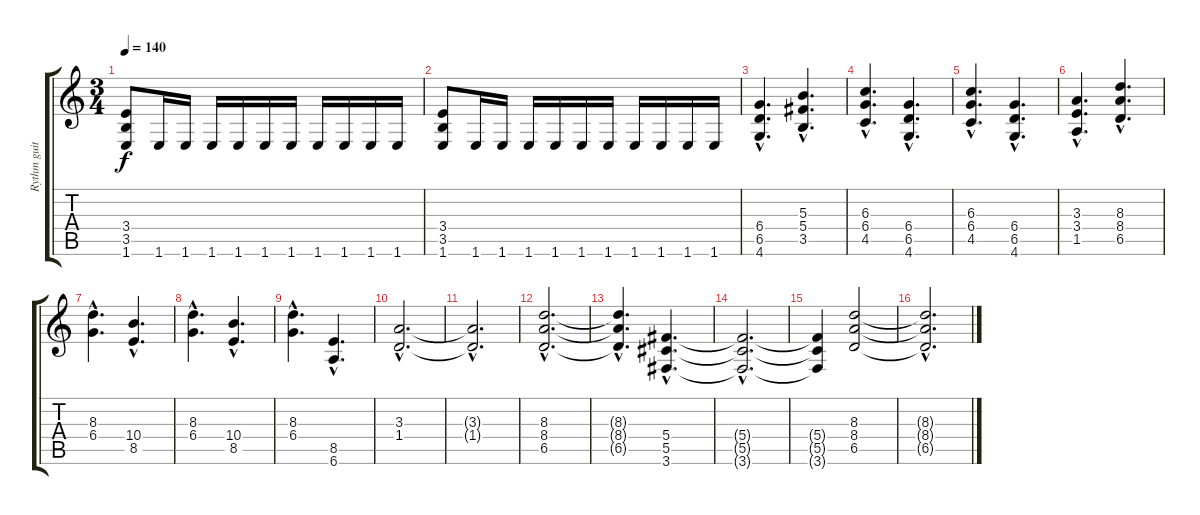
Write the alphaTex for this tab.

\track ("Rythm guitar" "Rythm guit") {instrument distortionguitar}
\staff {score tabs}
\tuning (Eb4 Bb3 Gb3 Db3 Ab2 Eb2) {hide}
\ts (3 4)
\tempo 140
\clef g2
\ks c
(3.4 3.5 1.6).8{dy f} 1.6.16 1.6.16 1.6.16 1.6.16 1.6.16 1.6.16 1.6.16 1.6.16 1.6.16 1.6.16 |
(3.4 3.5 1.6).8 1.6.16 1.6.16 1.6.16 1.6.16 1.6.16 1.6.16 1.6.16 1.6.16 1.6.16 1.6.16 |
(6.4{hac} 6.5{hac} 4.6{hac}).4{d} (5.3{hac} 5.4{hac} 3.5{hac}).4{d} |
(6.3{hac} 6.4{hac} 4.5{hac}).4{d} (6.4{hac} 6.5{hac} 4.6{hac}).4{d} |
(6.3{hac} 6.4{hac} 4.5{hac}).4{d} (6.4{hac} 6.5{hac} 4.6{hac}).4{d} |
(3.3{hac} 3.4{hac} 1.5{hac}).4{d} (8.3{hac} 8.4{hac} 6.5{hac}).4{d} |
(8.3{hac} 6.4{hac}).4{d} (10.4{hac} 8.5{hac}).4{d} |
(8.3{hac} 6.4{hac}).4{d} (10.4{hac} 8.5{hac}).4{d} |
(8.3{hac} 6.4{hac}).4{d} (8.5{hac} 6.6{hac}).4{d} |
(3.3{hac} 1.4{hac}).2{d} |
(3.3{hac t} 1.4{hac t}).2{d} |
(8.3{hac} 8.4{hac} 6.5).2{d} |
(8.3{hac t} 8.4{hac t} 6.5{hac t}).4{d} (5.4{hac} 5.5{hac} 3.6{hac}).4{d} |
(5.4{hac t} 5.5{hac t} 3.6{hac t}).2{d} |
(5.4{t} 5.5{t} 3.6{t}).4 (8.3 8.4 6.5).2 |
(8.3{hac t} 8.4{hac t} 6.5{hac t}).2{d}
